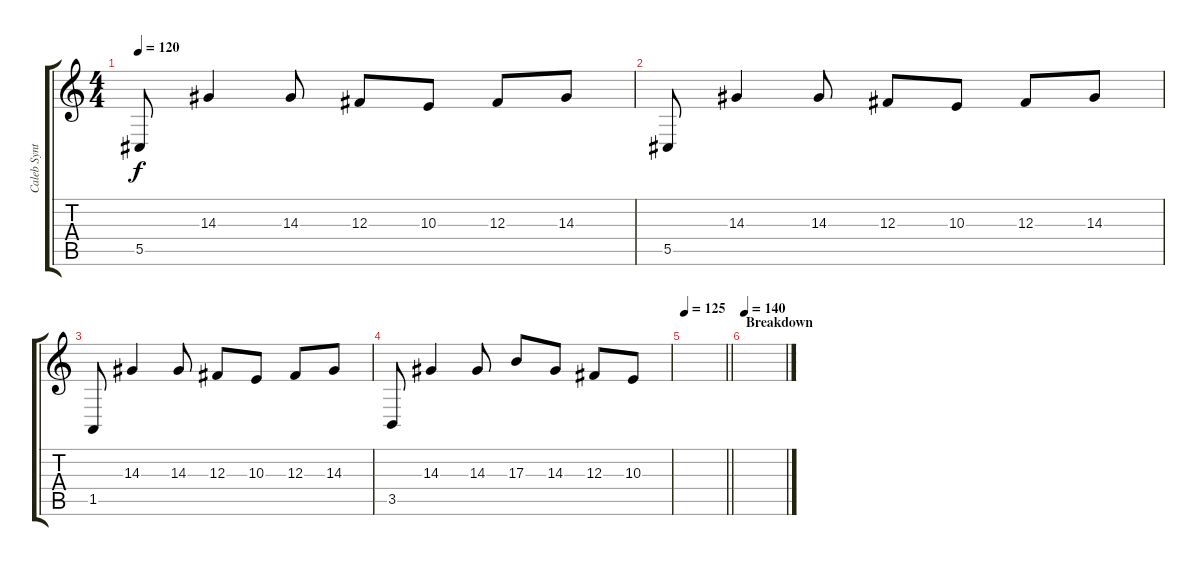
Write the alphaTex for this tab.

\track ("Caleb Synth II" "Caleb Synt") {instrument lead2sawtooth}
\staff {score tabs}
\tuning (Eb4 Bb3 Gb3 Db3 Ab2 Db2) {hide}
\ts (4 4)
\tempo 120
\clef g2
\ks c
5.5.8{dy f} 14.3.4 14.3.8 12.3.8 10.3.8 12.3.8 14.3.8 |
5.5.8 14.3.4 14.3.8 12.3.8 10.3.8 12.3.8 14.3.8 |
1.5.8 14.3.4 14.3.8 12.3.8 10.3.8 12.3.8 14.3.8 |
3.5.8 14.3.4 14.3.8 17.3.8 14.3.8 12.3.8 10.3.8 |
\tempo 125
\barLineRight lightlight
|
\section ("" "Breakdown")
\tempo 140
